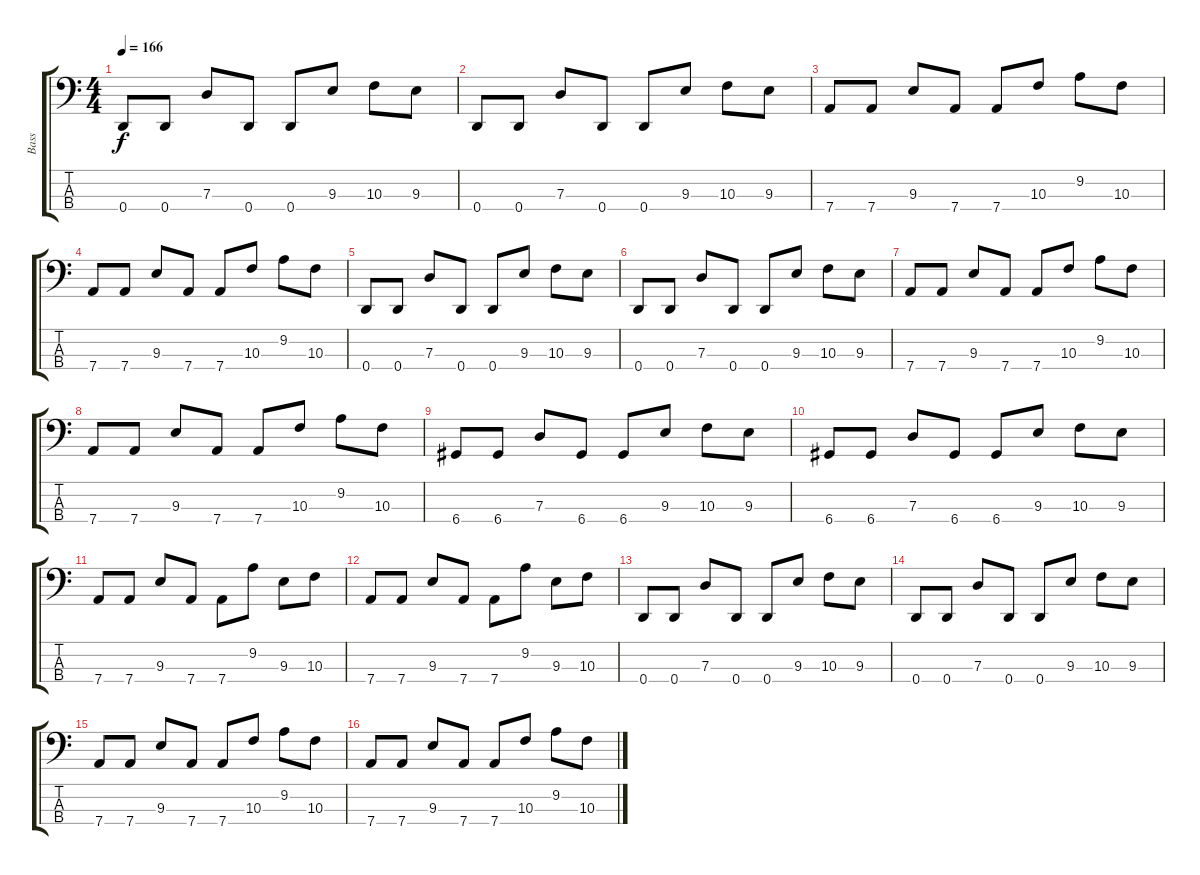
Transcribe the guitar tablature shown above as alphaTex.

\track ("Bass" "Bass") {instrument electricbassfinger}
\staff {score tabs}
\tuning (F2 C2 G1 D1) {hide}
\ts (4 4)
\tempo 166
\clef f4
\ks c
0.4.8{dy f} 0.4.8 7.3.8 0.4.8 0.4.8 9.3.8 10.3.8 9.3.8 |
0.4.8 0.4.8 7.3.8 0.4.8 0.4.8 9.3.8 10.3.8 9.3.8 |
7.4.8 7.4.8 9.3.8 7.4.8 7.4.8 10.3.8 9.2.8 10.3.8 |
7.4.8 7.4.8 9.3.8 7.4.8 7.4.8 10.3.8 9.2.8 10.3.8 |
0.4.8 0.4.8 7.3.8 0.4.8 0.4.8 9.3.8 10.3.8 9.3.8 |
0.4.8 0.4.8 7.3.8 0.4.8 0.4.8 9.3.8 10.3.8 9.3.8 |
7.4.8 7.4.8 9.3.8 7.4.8 7.4.8 10.3.8 9.2.8 10.3.8 |
7.4.8 7.4.8 9.3.8 7.4.8 7.4.8 10.3.8 9.2.8 10.3.8 |
6.4.8 6.4.8 7.3.8 6.4.8 6.4.8 9.3.8 10.3.8 9.3.8 |
6.4.8 6.4.8 7.3.8 6.4.8 6.4.8 9.3.8 10.3.8 9.3.8 |
7.4.8 7.4.8 9.3.8 7.4.8 7.4.8 9.2.8 9.3.8 10.3.8 |
7.4.8 7.4.8 9.3.8 7.4.8 7.4.8 9.2.8 9.3.8 10.3.8 |
0.4.8 0.4.8 7.3.8 0.4.8 0.4.8 9.3.8 10.3.8 9.3.8 |
0.4.8 0.4.8 7.3.8 0.4.8 0.4.8 9.3.8 10.3.8 9.3.8 |
7.4.8 7.4.8 9.3.8 7.4.8 7.4.8 10.3.8 9.2.8 10.3.8 |
7.4.8 7.4.8 9.3.8 7.4.8 7.4.8 10.3.8 9.2.8 10.3.8
